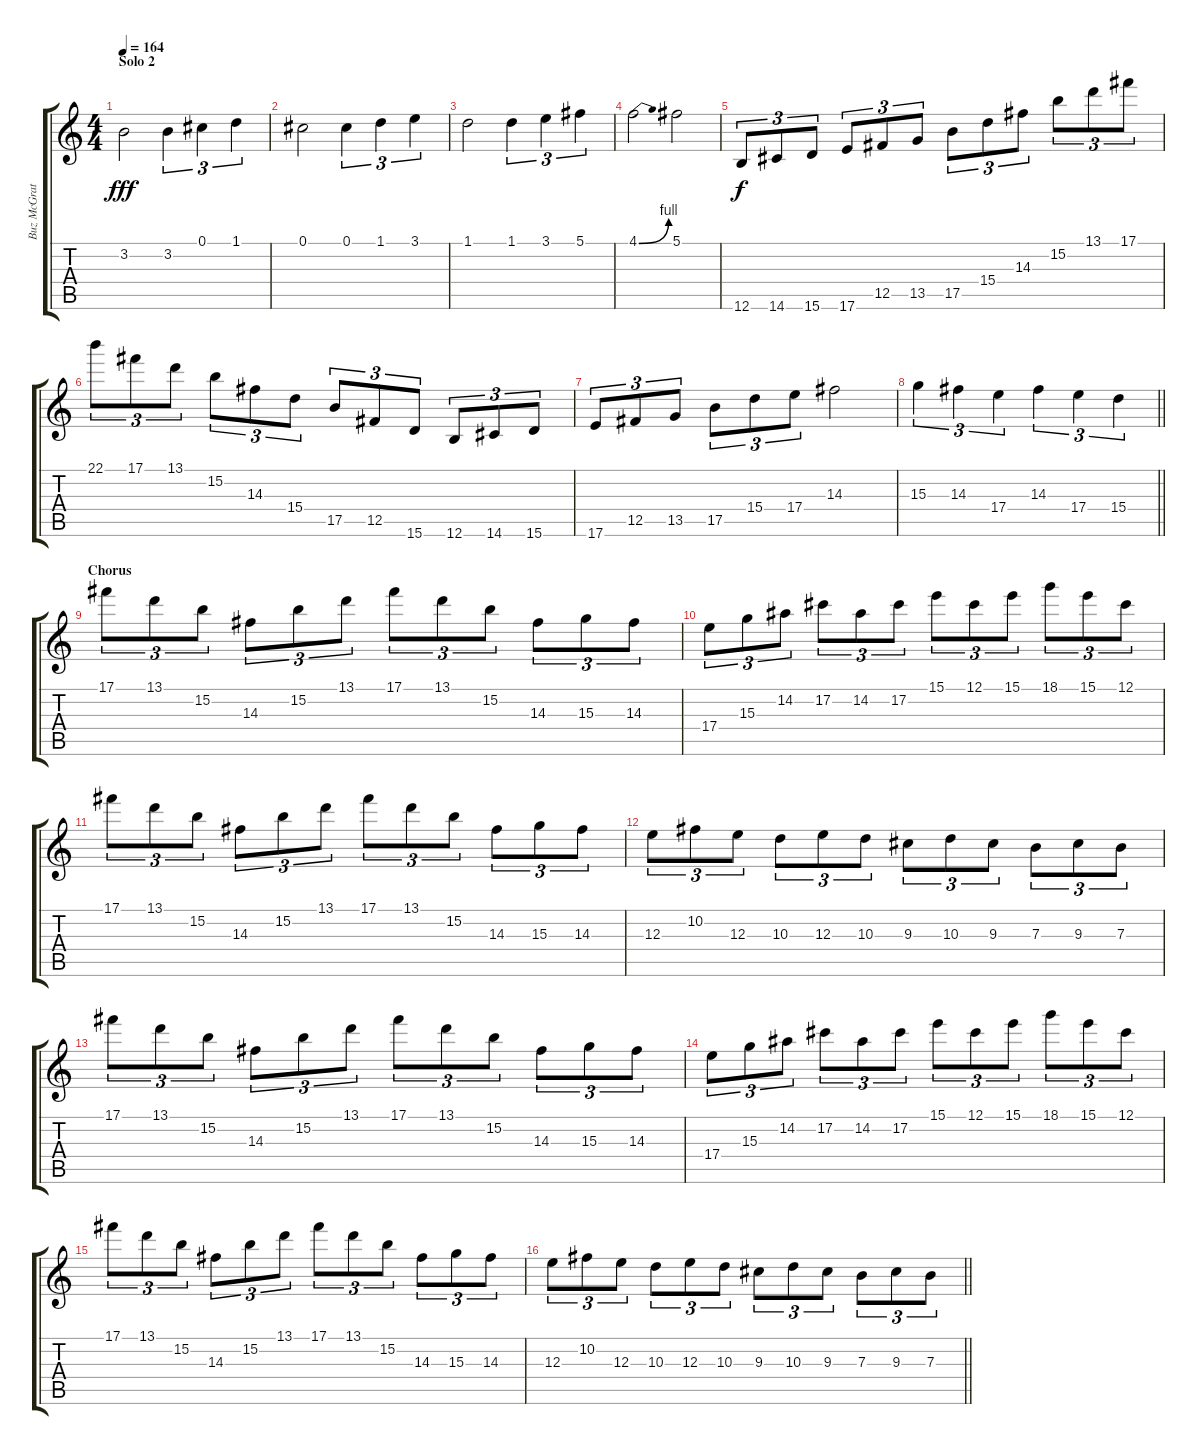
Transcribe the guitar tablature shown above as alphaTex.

\track ("Buz McGrath" "Buz McGrat") {instrument overdrivenguitar}
\staff {score tabs}
\tuning (Db4 Ab3 E3 B2 Gb2 B1) {hide}
\ts (4 4)
\section ("" "Solo 2")
\tempo 164
\clef g2
\ks c
3.2.2{dy fff} 3.2.4{tu (3 2)} 0.1.4{tu (3 2)} 1.1.4{tu (3 2)} |
0.1.2 0.1.4{tu (3 2)} 1.1.4{tu (3 2)} 3.1.4{tu (3 2)} |
1.1.2 1.1.4{tu (3 2)} 3.1.4{tu (3 2)} 5.1.4{tu (3 2)} |
4.1{be (bend 0 0 60 4)}.2 5.1.2 |
12.6.8{tu (3 2) dy f} 14.6.8{tu (3 2)} 15.6.8{tu (3 2)} 17.6.8{tu (3 2)} 12.5.8{tu (3 2)} 13.5.8{tu (3 2)} 17.5.8{tu (3 2)} 15.4.8{tu (3 2)} 14.3.8{tu (3 2)} 15.2.8{tu (3 2)} 13.1.8{tu (3 2)} 17.1.8{tu (3 2)} |
22.1.8{tu (3 2)} 17.1.8{tu (3 2)} 13.1.8{tu (3 2)} 15.2.8{tu (3 2)} 14.3.8{tu (3 2)} 15.4.8{tu (3 2)} 17.5.8{tu (3 2)} 12.5.8{tu (3 2)} 15.6.8{tu (3 2)} 12.6.8{tu (3 2)} 14.6.8{tu (3 2)} 15.6.8{tu (3 2)} |
17.6.8{tu (3 2)} 12.5.8{tu (3 2)} 13.5.8{tu (3 2)} 17.5.8{tu (3 2)} 15.4.8{tu (3 2)} 17.4.8{tu (3 2)} 14.3.2 |
\barLineRight lightlight
15.3.4{tu (3 2)} 14.3.4{tu (3 2)} 17.4.4{tu (3 2)} 14.3.4{tu (3 2)} 17.4.4{tu (3 2)} 15.4.4{tu (3 2)} |
\section ("" "Chorus")
17.1.8{tu (3 2)} 13.1.8{tu (3 2)} 15.2.8{tu (3 2)} 14.3.8{tu (3 2)} 15.2.8{tu (3 2)} 13.1.8{tu (3 2)} 17.1.8{tu (3 2)} 13.1.8{tu (3 2)} 15.2.8{tu (3 2)} 14.3.8{tu (3 2)} 15.3.8{tu (3 2)} 14.3.8{tu (3 2)} |
17.4.8{tu (3 2)} 15.3.8{tu (3 2)} 14.2.8{tu (3 2)} 17.2.8{tu (3 2)} 14.2.8{tu (3 2)} 17.2.8{tu (3 2)} 15.1.8{tu (3 2)} 12.1.8{tu (3 2)} 15.1.8{tu (3 2)} 18.1.8{tu (3 2)} 15.1.8{tu (3 2)} 12.1.8{tu (3 2)} |
17.1.8{tu (3 2)} 13.1.8{tu (3 2)} 15.2.8{tu (3 2)} 14.3.8{tu (3 2)} 15.2.8{tu (3 2)} 13.1.8{tu (3 2)} 17.1.8{tu (3 2)} 13.1.8{tu (3 2)} 15.2.8{tu (3 2)} 14.3.8{tu (3 2)} 15.3.8{tu (3 2)} 14.3.8{tu (3 2)} |
12.3.8{tu (3 2)} 10.2.8{tu (3 2)} 12.3.8{tu (3 2)} 10.3.8{tu (3 2)} 12.3.8{tu (3 2)} 10.3.8{tu (3 2)} 9.3.8{tu (3 2)} 10.3.8{tu (3 2)} 9.3.8{tu (3 2)} 7.3.8{tu (3 2)} 9.3.8{tu (3 2)} 7.3.8{tu (3 2)} |
17.1.8{tu (3 2)} 13.1.8{tu (3 2)} 15.2.8{tu (3 2)} 14.3.8{tu (3 2)} 15.2.8{tu (3 2)} 13.1.8{tu (3 2)} 17.1.8{tu (3 2)} 13.1.8{tu (3 2)} 15.2.8{tu (3 2)} 14.3.8{tu (3 2)} 15.3.8{tu (3 2)} 14.3.8{tu (3 2)} |
17.4.8{tu (3 2)} 15.3.8{tu (3 2)} 14.2.8{tu (3 2)} 17.2.8{tu (3 2)} 14.2.8{tu (3 2)} 17.2.8{tu (3 2)} 15.1.8{tu (3 2)} 12.1.8{tu (3 2)} 15.1.8{tu (3 2)} 18.1.8{tu (3 2)} 15.1.8{tu (3 2)} 12.1.8{tu (3 2)} |
17.1.8{tu (3 2)} 13.1.8{tu (3 2)} 15.2.8{tu (3 2)} 14.3.8{tu (3 2)} 15.2.8{tu (3 2)} 13.1.8{tu (3 2)} 17.1.8{tu (3 2)} 13.1.8{tu (3 2)} 15.2.8{tu (3 2)} 14.3.8{tu (3 2)} 15.3.8{tu (3 2)} 14.3.8{tu (3 2)} |
\barLineRight lightlight
12.3.8{tu (3 2)} 10.2.8{tu (3 2)} 12.3.8{tu (3 2)} 10.3.8{tu (3 2)} 12.3.8{tu (3 2)} 10.3.8{tu (3 2)} 9.3.8{tu (3 2)} 10.3.8{tu (3 2)} 9.3.8{tu (3 2)} 7.3.8{tu (3 2)} 9.3.8{tu (3 2)} 7.3.8{tu (3 2)}
